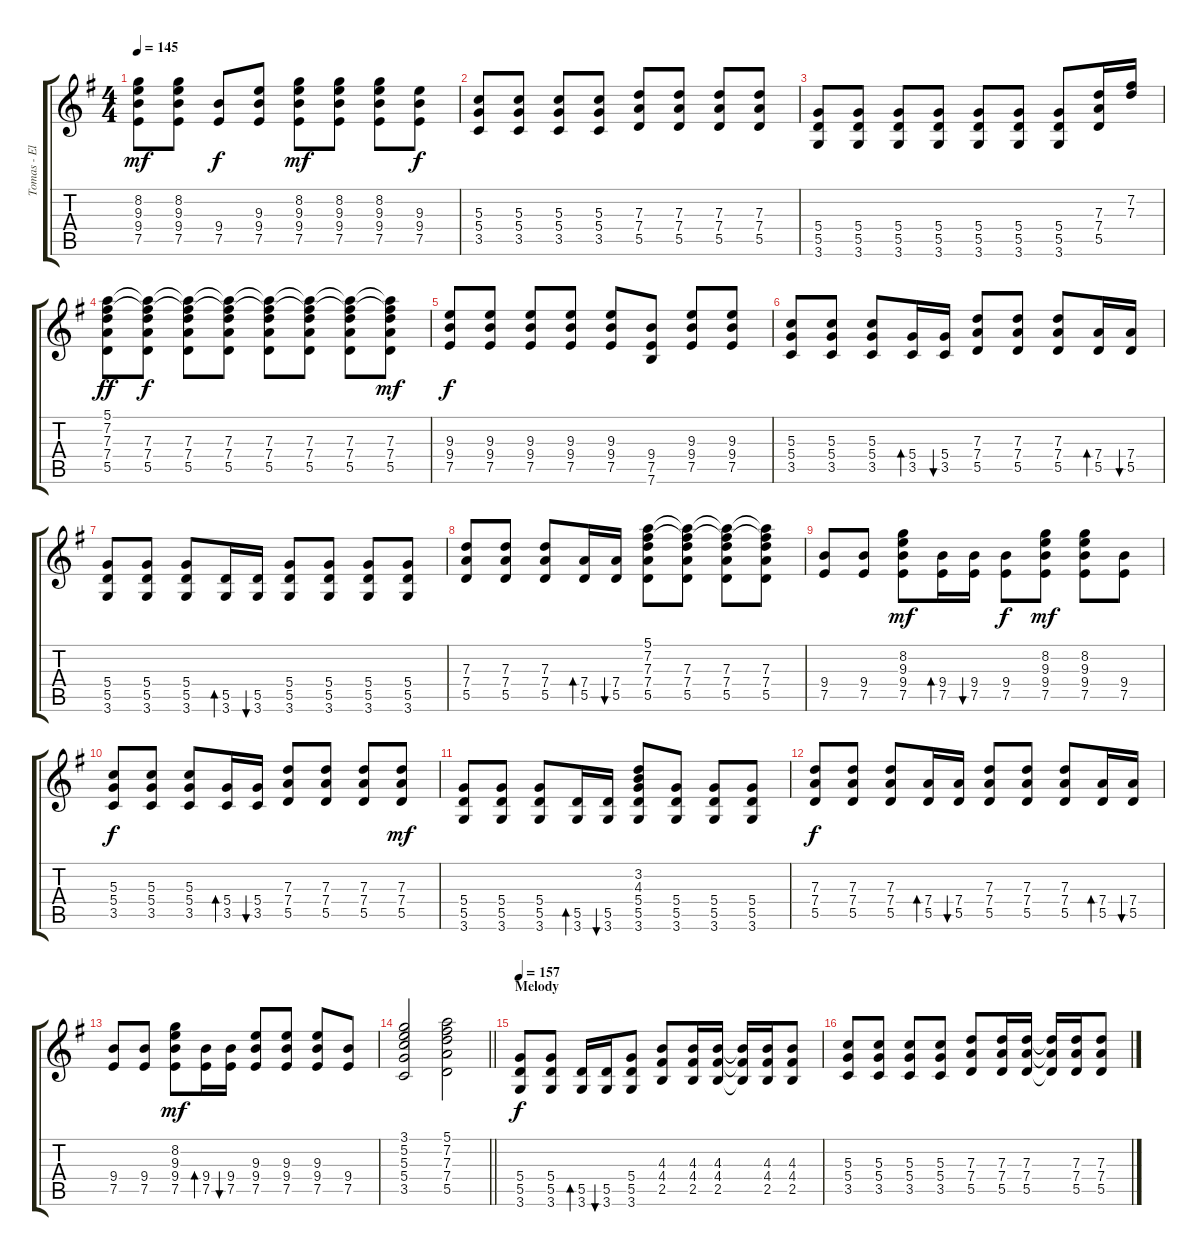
\track ("Tomas - Elec. Guitar" "Tomas - El") {instrument electricguitarclean}
\staff {score tabs}
\tuning (E4 B3 G3 D3 A2 E2) {hide}
\ts (4 4)
\tempo 145
\clef g2
\ks g
(8.2 9.3 9.4 7.5).8{dy mf} (8.2 9.3 9.4 7.5).8 (9.4 7.5).8{dy f} (9.3 9.4 7.5).8 (8.2 9.3 9.4 7.5).8{dy mf} (8.2 9.3 9.4 7.5).8 (8.2 9.3 9.4 7.5).8 (9.3 9.4 7.5).8{dy f} |
(5.3 5.4 3.5).8 (5.3 5.4 3.5).8 (5.3 5.4 3.5).8 (5.3 5.4 3.5).8 (7.3 7.4 5.5).8 (7.3 7.4 5.5).8 (7.3 7.4 5.5).8 (7.3 7.4 5.5).8 |
(5.4 5.5 3.6).8 (5.4 5.5 3.6).8 (5.4 5.5 3.6).8 (5.4 5.5 3.6).8 (5.4 5.5 3.6).8 (5.4 5.5 3.6).8 (5.4 5.5 3.6).8 (7.3 7.4 5.5).16 (7.2 7.3).16 |
(5.1 7.2 7.3 7.4 5.5).8{dy ff} (5.1{t} 7.2{t} 7.3 7.4 5.5).8{dy f} (5.1{t} 7.2{t} 7.3 7.4 5.5).8 (5.1{t} 7.2{t} 7.3 7.4 5.5).8 (5.1{t} 7.2{t} 7.3 7.4 5.5).8 (5.1{t} 7.2{t} 7.3 7.4 5.5).8 (5.1{t} 7.2{t} 7.3 7.4 5.5).8 (5.1{t} 7.2{t} 7.3 7.4 5.5).8{dy mf} |
(9.3 9.4 7.5).8{dy f} (9.3 9.4 7.5).8 (9.3 9.4 7.5).8 (9.3 9.4 7.5).8 (9.3 9.4 7.5).8 (9.4 7.5 7.6).8 (9.3 9.4 7.5).8 (9.3 9.4 7.5).8 |
(5.3 5.4 3.5).8 (5.3 5.4 3.5).8 (5.3 5.4 3.5).8 (5.4 3.5).16{bd 60} (5.4 3.5).16{bu 60} (7.3 7.4 5.5).8 (7.3 7.4 5.5).8 (7.3 7.4 5.5).8 (7.4 5.5).16{bd 60} (7.4 5.5).16{bu 60} |
(5.4 5.5 3.6).8 (5.4 5.5 3.6).8 (5.4 5.5 3.6).8 (5.5 3.6).16{bd 60} (5.5 3.6).16{bu 60} (5.4 5.5 3.6).8 (5.4 5.5 3.6).8 (5.4 5.5 3.6).8 (5.4 5.5 3.6).8 |
(7.3 7.4 5.5).8 (7.3 7.4 5.5).8 (7.3 7.4 5.5).8 (7.4 5.5).16{bd 60} (7.4 5.5).16{bu 60} (5.1 7.2 7.3 7.4 5.5).8 (5.1{t} 7.2{t} 7.3 7.4 5.5).8 (5.1{t} 7.2{t} 7.3 7.4 5.5).8 (5.1{t} 7.2{t} 7.3 7.4 5.5).8 |
(9.4 7.5).8 (9.4 7.5).8 (8.2 9.3 9.4 7.5).8{dy mf} (9.4 7.5).16{bd 60} (9.4 7.5).16{bu 60} (9.4 7.5).8{dy f} (8.2 9.3 9.4 7.5).8{dy mf} (8.2 9.3 9.4 7.5).8 (9.4 7.5).8 |
(5.3 5.4 3.5).8{dy f} (5.3 5.4 3.5).8 (5.3 5.4 3.5).8 (5.4 3.5).16{bd 60} (5.4 3.5).16{bu 60} (7.3 7.4 5.5).8 (7.3 7.4 5.5).8 (7.3 7.4 5.5).8 (7.3 7.4 5.5).8{dy mf} |
(5.4 5.5 3.6).8 (5.4 5.5 3.6).8 (5.4 5.5 3.6).8 (5.5 3.6).16{bd 60} (5.5 3.6).16{bu 60} (3.2 4.3 5.4 5.5 3.6).8 (5.4 5.5 3.6).8 (5.4 5.5 3.6).8 (5.4 5.5 3.6).8 |
(7.3 7.4 5.5).8{dy f} (7.3 7.4 5.5).8 (7.3 7.4 5.5).8 (7.4 5.5).16{bd 60} (7.4 5.5).16{bu 60} (7.3 7.4 5.5).8 (7.3 7.4 5.5).8 (7.3 7.4 5.5).8 (7.4 5.5).16{bd 60} (7.4 5.5).16{bu 60} |
(9.4 7.5).8 (9.4 7.5).8 (8.2 9.3 9.4 7.5).8{dy mf} (9.4 7.5).16{bd 60} (9.4 7.5).16{bu 60} (9.3 9.4 7.5).8 (9.3 9.4 7.5).8 (9.3 9.4 7.5).8 (9.4 7.5).8 |
\barLineRight lightlight
(3.1 5.2 5.3 5.4 3.5).2 (5.1 7.2 7.3 7.4 5.5).2 |
\section ("" "Melody")
\tempo 157
(5.4 5.5 3.6).8{dy f volume 13 instrument distortionguitar} (5.4 5.5 3.6).8 (5.5 3.6).16{bd 60} (5.5 3.6).16{bu 60} (5.4 5.5 3.6).8 (4.3 4.4 2.5).8 (4.3 4.4 2.5).16 (4.3 4.4 2.5).16 (4.3{t} 4.4{t} 2.5{t}).16 (4.3 4.4 2.5).16 (4.3 4.4 2.5).8 |
(5.3 5.4 3.5).8 (5.3 5.4 3.5).8 (5.3 5.4 3.5).8 (5.3 5.4 3.5).8 (7.3 7.4 5.5).8 (7.3 7.4 5.5).16 (7.3 7.4 5.5).16 (7.3{t} 7.4{t} 5.5{t}).16 (7.3 7.4 5.5).16 (7.3 7.4 5.5).8
